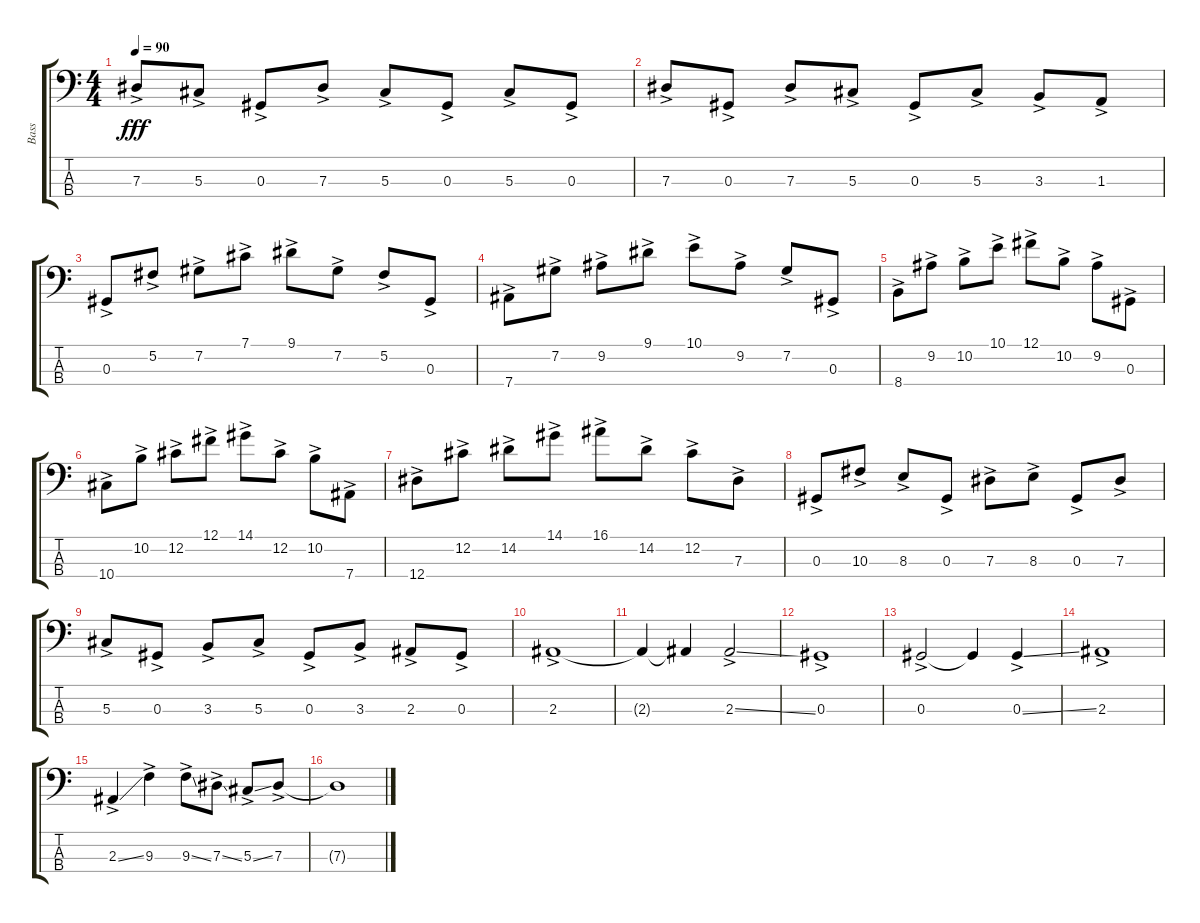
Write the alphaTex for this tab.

\track ("Bass" "Bass") {instrument electricbassfinger}
\staff {score tabs}
\tuning (Gb2 Db2 Ab1 Eb1) {hide}
\ts (4 4)
\tempo 90
\clef f4
\ks c
7.3{ac}.8{dy fff} 5.3{ac}.8 0.3{ac}.8 7.3{ac}.8 5.3{ac}.8 0.3{ac}.8 5.3{ac}.8 0.3{ac}.8 |
7.3{ac}.8 0.3{ac}.8 7.3{ac}.8 5.3{ac}.8 0.3{ac}.8 5.3{ac}.8 3.3{ac}.8 1.3{ac}.8 |
0.3{ac}.8 5.2{ac}.8 7.2{ac}.8 7.1{ac}.8 9.1{ac}.8 7.2{ac}.8 5.2{ac}.8 0.3{ac}.8 |
7.4{ac}.8 7.2{ac}.8 9.2{ac}.8 9.1{ac}.8 10.1{ac}.8 9.2{ac}.8 7.2{ac}.8 0.3{ac}.8 |
8.4{ac}.8 9.2{ac}.8 10.2{ac}.8 10.1{ac}.8 12.1{ac}.8 10.2{ac}.8 9.2{ac}.8 0.3{ac}.8 |
10.4{ac}.8 10.2{ac}.8 12.2{ac}.8 12.1{ac}.8 14.1{ac}.8 12.2{ac}.8 10.2{ac}.8 7.4{ac}.8 |
12.4{ac}.8 12.2{ac}.8 14.2{ac}.8 14.1{ac}.8 16.1{ac}.8 14.2{ac}.8 12.2{ac}.8 7.3{ac}.8 |
0.3{ac}.8 10.3{ac}.8 8.3{ac}.8 0.3{ac}.8 7.3{ac}.8 8.3{ac}.8 0.3{ac}.8 7.3{ac}.8 |
5.3{ac}.8 0.3{ac}.8 3.3{ac}.8 5.3{ac}.8 0.3{ac}.8 3.3{ac}.8 2.3{ac}.8 0.3{ac}.8 |
2.3{ac}.1 |
2.3{t}.4 2.3{t}.4 2.3{ss ac}.2 |
0.3{ac}.1 |
0.3{ac}.2 0.3{t}.4 0.3{ss ac}.4 |
2.3{ac}.1 |
2.3{ss ac}.4 9.3{ac}.4 9.3{ss ac}.8 7.3{ss ac}.8 5.3{ss ac}.8 7.3{ac}.8 |
7.3{t}.1
